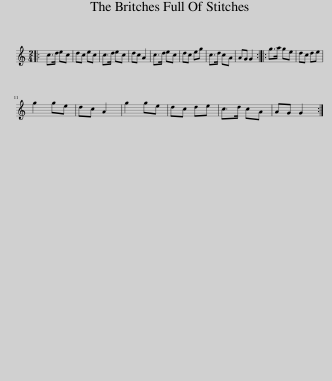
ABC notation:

X:1
L:1/8
M:2/4
I:linebreak $
K:C
V:1 treble
V:1
|: c>d ec | dc ec | c>d ec | dc A2 | c>d ec | %5
 dc eg | c>d cA | AG G2 :: g>a ge | dc de |$ %10
 g2 ge | dc A2 | g2 ge | dc de | c>d cA | %15
 AG G2 :| %16
